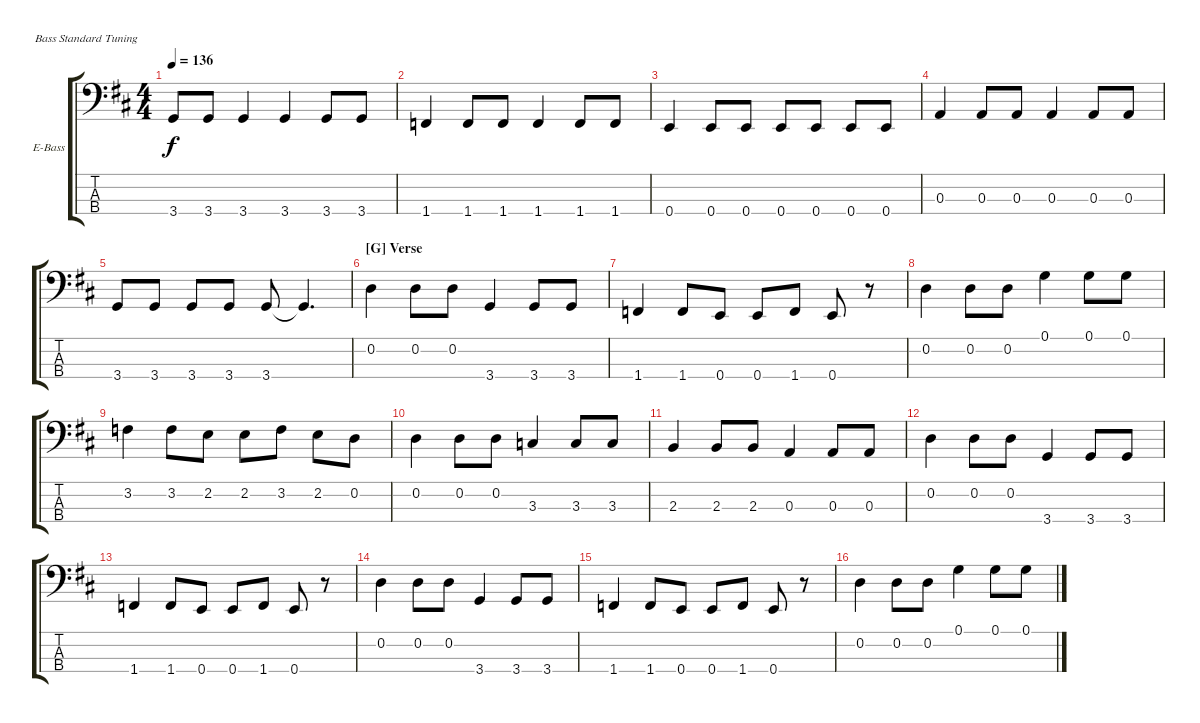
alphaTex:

\defaultSystemsLayout 4
\bracketExtendMode groupsimilarinstruments
\firstSystemTrackNameOrientation horizontal
\otherSystemsTrackNameOrientation horizontal
\track ("Bass" "E-Bass") {instrument electricbassfinger}
\staff {score tabs}
\tuning (G2 D2 A1 E1)
\ts (4 4)
\tempo 136
\clef f4
\scale
1.06305
\ks d
3.4.8{dy f} 3.4.8 3.4.4 3.4.4 3.4.8 3.4.8 |
\scale
0.936948 1.4.4 1.4.8 1.4.8 1.4.4 1.4.8 1.4.8 |
\scale
1.06305 0.4.4 0.4.8 0.4.8 0.4.8 0.4.8 0.4.8 0.4.8 |
\scale
0.936948 0.3.4 0.3.8 0.3.8 0.3.4 0.3.8 0.3.8 |
\scale
1.06305 3.4.8 3.4.8 3.4.8 3.4.8 3.4.8 3.4{t}.4{d} |
\section ("G" "Verse")
\scale
0.936948 0.2.4 0.2.8 0.2.8 3.4.4 3.4.8 3.4.8 |
\scale
1.06305 1.4.4 1.4.8 0.4.8 0.4.8 1.4.8 0.4.8 r.8 |
\scale
0.936948 0.2.4 0.2.8 0.2.8 0.1.4 0.1.8 0.1.8 |
\scale
1.06305 3.2.4 3.2.8 2.2.8 2.2.8 3.2.8 2.2.8 0.2.8 |
\scale
0.936948 0.2.4 0.2.8 0.2.8 3.3.4 3.3.8 3.3.8 |
\scale
1.06305 2.3.4 2.3.8 2.3.8 0.3.4 0.3.8 0.3.8 |
\scale
0.936948 0.2.4 0.2.8 0.2.8 3.4.4 3.4.8 3.4.8 |
\scale
1.06305 1.4.4 1.4.8 0.4.8 0.4.8 1.4.8 0.4.8 r.8 |
\scale
0.936948 0.2.4 0.2.8 0.2.8 3.4.4 3.4.8 3.4.8 |
\scale
1.06305 1.4.4 1.4.8 0.4.8 0.4.8 1.4.8 0.4.8 r.8 |
\scale
0.936948 0.2.4 0.2.8 0.2.8 0.1.4 0.1.8 0.1.8
